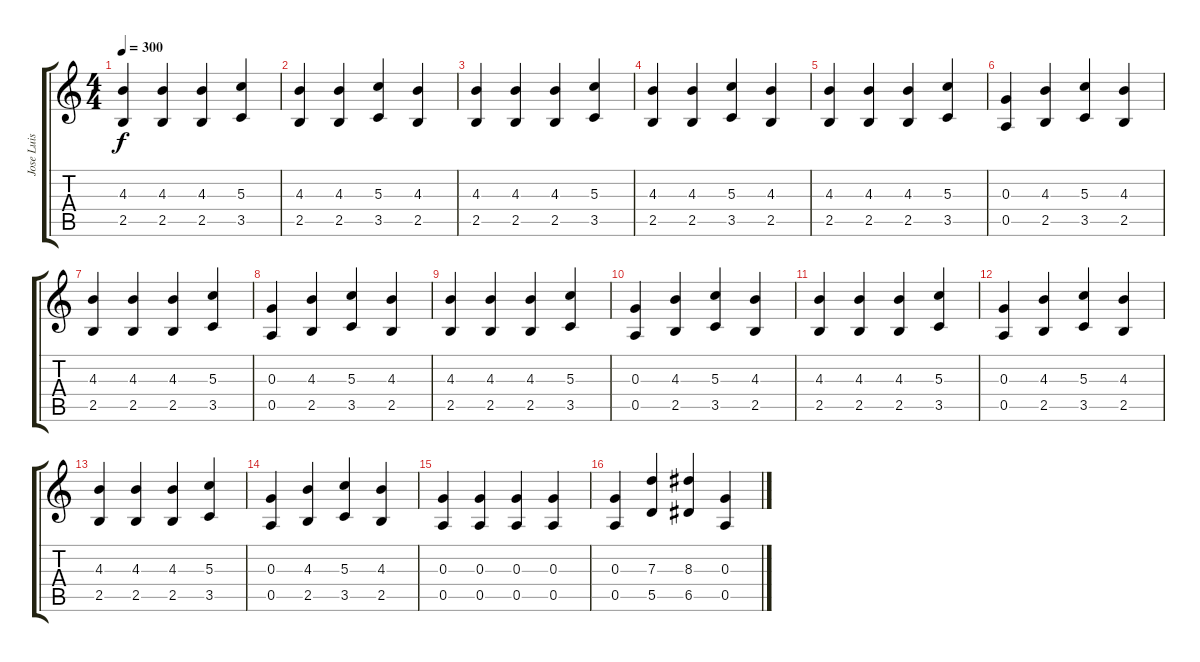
\track ("Jose Luis" "Jose Luis") {instrument overdrivenguitar}
\staff {score tabs}
\tuning (E4 B3 G3 D3 A2 E2) {hide}
\ts (4 4)
\tempo 300
\clef g2
\ks c
(4.3 2.5).4{dy f} (4.3 2.5).4 (4.3 2.5).4 (5.3 3.5).4 |
(4.3 2.5).4 (4.3 2.5).4 (5.3 3.5).4 (4.3 2.5).4 |
(4.3 2.5).4 (4.3 2.5).4 (4.3 2.5).4 (5.3 3.5).4 |
(4.3 2.5).4 (4.3 2.5).4 (5.3 3.5).4 (4.3 2.5).4 |
(4.3 2.5).4 (4.3 2.5).4 (4.3 2.5).4 (5.3 3.5).4 |
(0.3 0.5).4 (4.3 2.5).4 (5.3 3.5).4 (4.3 2.5).4 |
(4.3 2.5).4 (4.3 2.5).4 (4.3 2.5).4 (5.3 3.5).4 |
(0.3 0.5).4 (4.3 2.5).4 (5.3 3.5).4 (4.3 2.5).4 |
(4.3 2.5).4 (4.3 2.5).4 (4.3 2.5).4 (5.3 3.5).4 |
(0.3 0.5).4 (4.3 2.5).4 (5.3 3.5).4 (4.3 2.5).4 |
(4.3 2.5).4 (4.3 2.5).4 (4.3 2.5).4 (5.3 3.5).4 |
(0.3 0.5).4 (4.3 2.5).4 (5.3 3.5).4 (4.3 2.5).4 |
(4.3 2.5).4 (4.3 2.5).4 (4.3 2.5).4 (5.3 3.5).4 |
(0.3 0.5).4 (4.3 2.5).4 (5.3 3.5).4 (4.3 2.5).4 |
(0.3 0.5).4 (0.3 0.5).4 (0.3 0.5).4 (0.3 0.5).4 |
(0.3 0.5).4 (7.3 5.5).4 (8.3 6.5).4 (0.3 0.5).4
